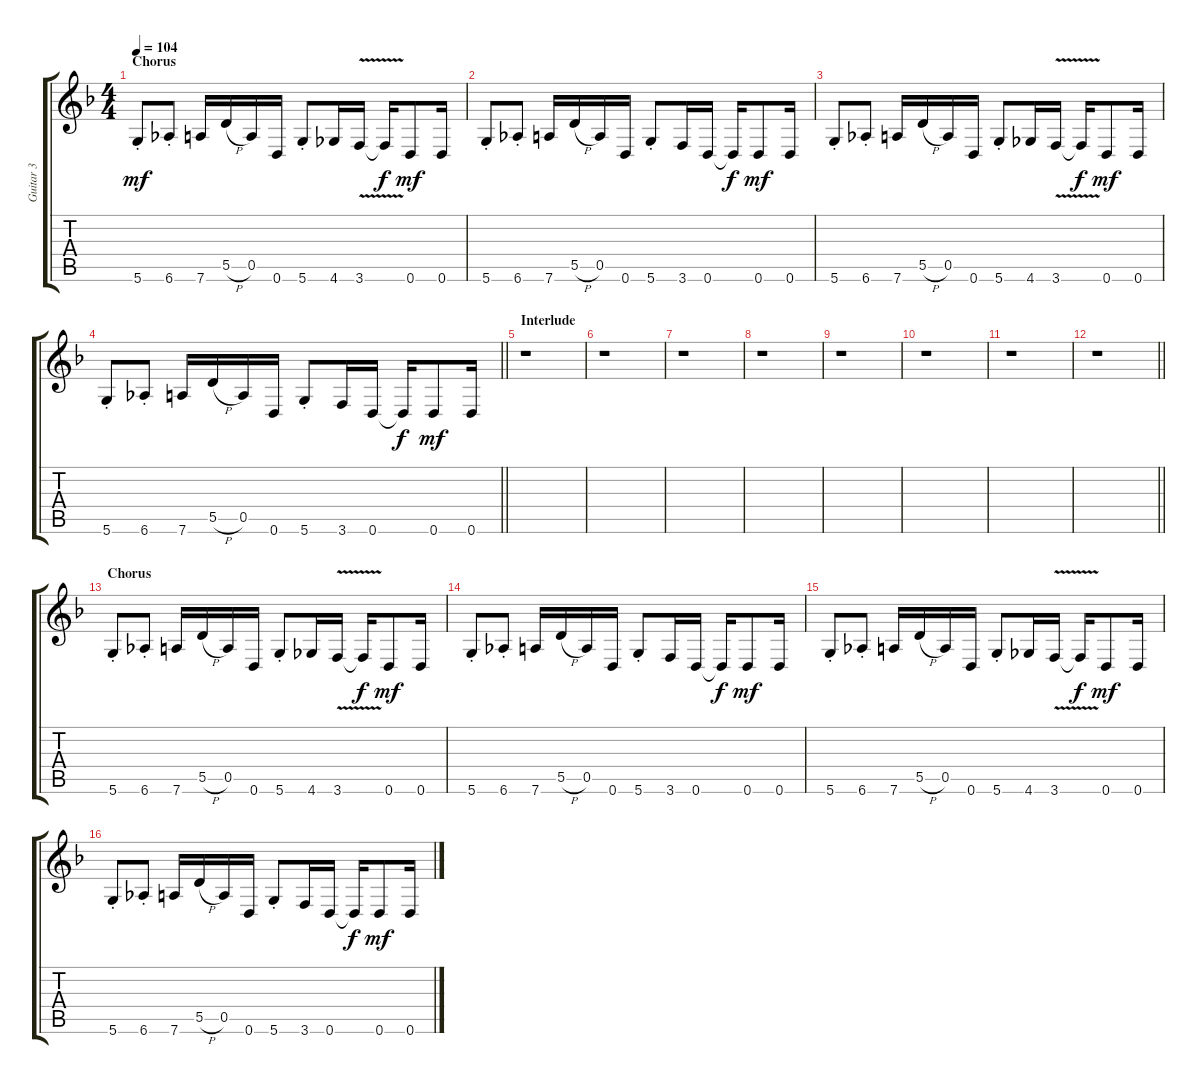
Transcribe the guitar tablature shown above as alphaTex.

\track ("Guitar 3" "Guitar 3") {instrument distortionguitar}
\staff {score tabs}
\tuning (E4 B3 G3 D3 A2 D2) {hide}
\ts (4 4)
\section ("" "Chorus")
\tempo 104
\clef g2
\ks f
5.6{st}.8{dy mf} 6.6{st}.8 7.6.16 5.5{h}.16 0.5.16 0.6.16 5.6{st}.8 4.6.16 3.6{v}.16 3.6{t}.16{dy f} 0.6.8{dy mf} 0.6.16 |
5.6{st}.8 6.6{st}.8 7.6.16 5.5{h}.16 0.5.16 0.6.16 5.6{st}.8 3.6.16 0.6.16 0.6{t}.16{dy f} 0.6.8{dy mf} 0.6.16 |
5.6{st}.8 6.6{st}.8 7.6.16 5.5{h}.16 0.5.16 0.6.16 5.6{st}.8 4.6.16 3.6{v}.16 3.6{t}.16{dy f} 0.6.8{dy mf} 0.6.16 |
\barLineRight lightlight
5.6{st}.8 6.6{st}.8 7.6.16 5.5{h}.16 0.5.16 0.6.16 5.6{st}.8 3.6.16 0.6.16 0.6{t}.16{dy f} 0.6.8{dy mf} 0.6.16 |
\section ("" "Interlude")
r.1 |
r.1 |
r.1 |
r.1 |
r.1 |
r.1 |
r.1 |
\barLineRight lightlight
r.1 |
\section ("" "Chorus")
5.6{st}.8 6.6{st}.8 7.6.16 5.5{h}.16 0.5.16 0.6.16 5.6{st}.8 4.6.16 3.6{v}.16 3.6{t}.16{dy f} 0.6.8{dy mf} 0.6.16 |
5.6{st}.8 6.6{st}.8 7.6.16 5.5{h}.16 0.5.16 0.6.16 5.6{st}.8 3.6.16 0.6.16 0.6{t}.16{dy f} 0.6.8{dy mf} 0.6.16 |
5.6{st}.8 6.6{st}.8 7.6.16 5.5{h}.16 0.5.16 0.6.16 5.6{st}.8 4.6.16 3.6{v}.16 3.6{t}.16{dy f} 0.6.8{dy mf} 0.6.16 |
5.6{st}.8 6.6{st}.8 7.6.16 5.5{h}.16 0.5.16 0.6.16 5.6{st}.8 3.6.16 0.6.16 0.6{t}.16{dy f} 0.6.8{dy mf} 0.6.16
